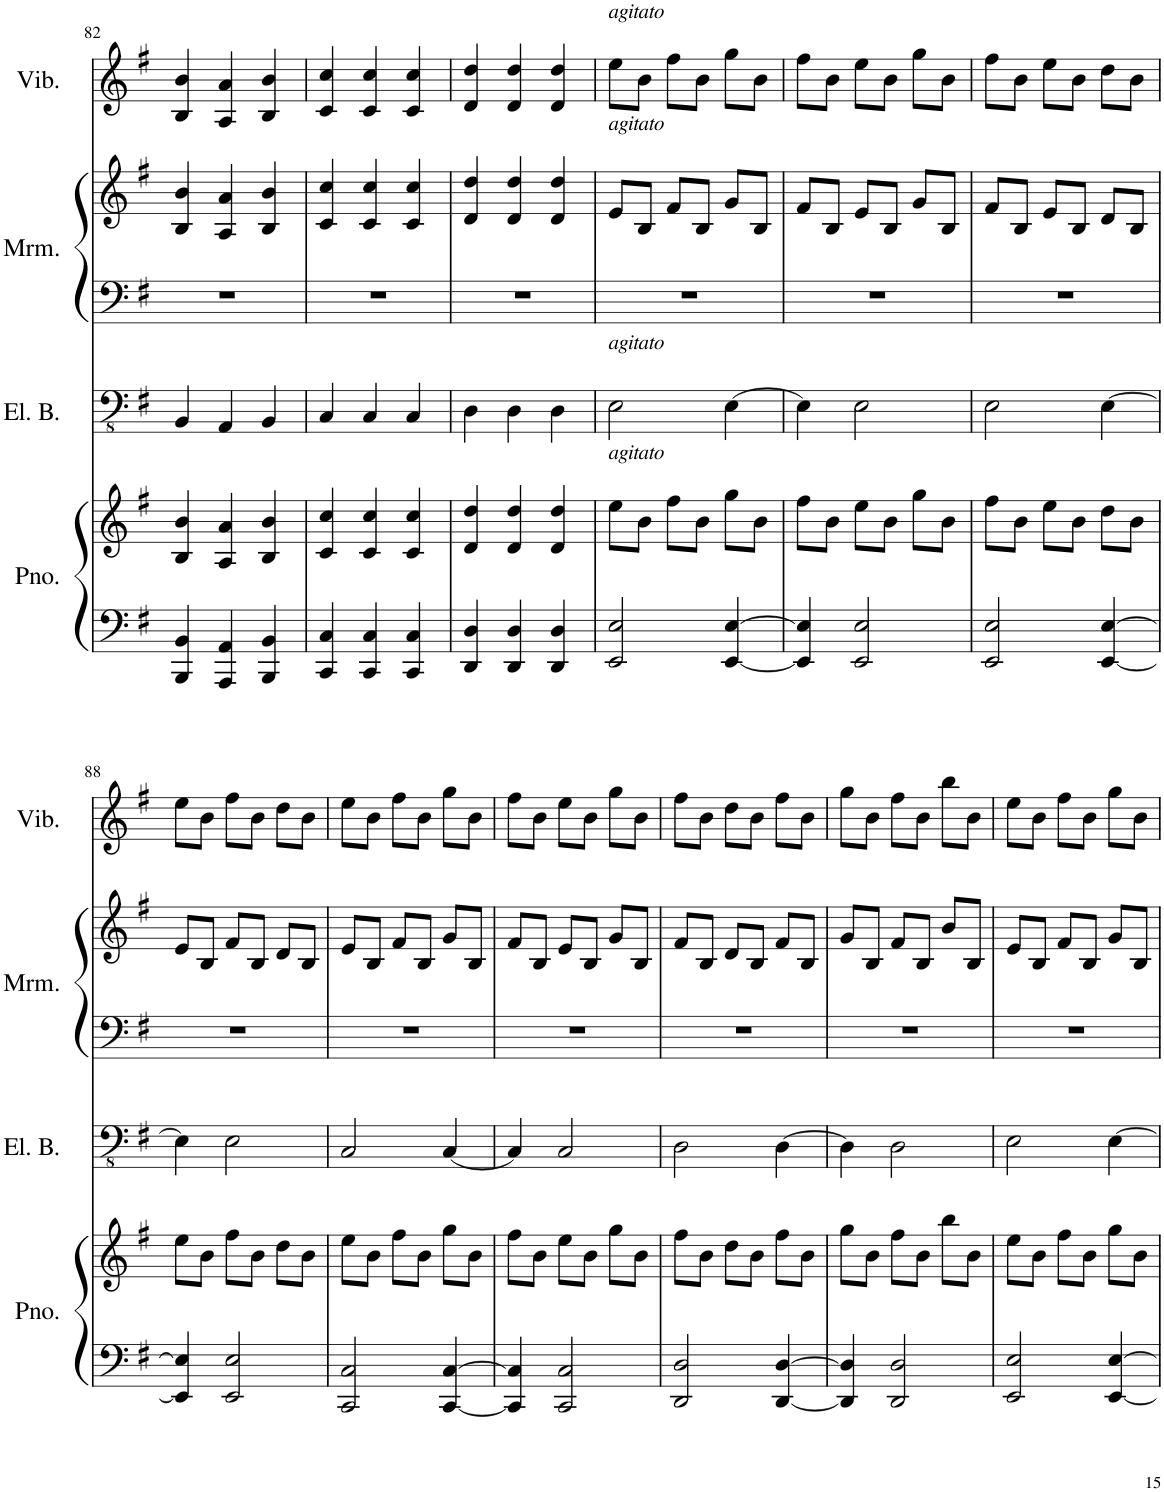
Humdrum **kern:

**kern	**kern	**kern	**kern	**kern
*part4	*part4	*part3	*part2	*part1
*staff5	*staff4	*staff3	*staff2	*staff1
*I"Piano	*	*I"Electric Bass	*I"Marimba	*I"Vibraphone
*I'Pno.	*	*I'El. B.	*I'Mrm.	*I'Vib.
!!LO:PB:g=z
*clefF4	*clefG2	*clefFv4	*clefG2	*clefG2
*k[f#]	*k[f#]	*k[f#]	*k[f#]	*k[f#]
*M3/4	*M3/4	*M3/4	*M3/4	*M3/4
=82	=82	=82	=82	=82
4BBB/ 4BB/	4B/ 4b/	4BBB/	4B/ 4b/	4B/ 4b/
4AAA/ 4AA/	4A/ 4a/	4AAA/	4A/ 4a/	4A/ 4a/
4BBB/ 4BB/	4B/ 4b/	4BBB/	4B/ 4b/	4B/ 4b/
=83	=83	=83	=83	=83
4CC/ 4C/	4c/ 4cc/	4CC/	4c/ 4cc/	4c/ 4cc/
4CC/ 4C/	4c/ 4cc/	4CC/	4c/ 4cc/	4c/ 4cc/
4CC/ 4C/	4c/ 4cc/	4CC/	4c/ 4cc/	4c/ 4cc/
=84	=84	=84	=84	=84
4DD/ 4D/	4d/ 4dd/	4DD\	4d/ 4dd/	4d/ 4dd/
4DD/ 4D/	4d/ 4dd/	4DD\	4d/ 4dd/	4d/ 4dd/
4DD/ 4D/	4d/ 4dd/	4DD\	4d/ 4dd/	4d/ 4dd/
=85	=85	=85	=85	=85
!	!	!	!	!LO:TX:a:i:t=agitato
!	!	!	!LO:TX:a:i:t=agitato	!
!	!	!LO:TX:a:i:t=agitato	!	!
!	!LO:TX:a:i:t=agitato	!	!	!
2EE/ 2E/	8ee\L	2EE\	8e/L	8ee\L
.	8b\J	.	8B/J	8b\J
.	8ff#\L	.	8f#/L	8ff#\L
.	8b\J	.	8B/J	8b\J
[4EE/ [4E/	8gg\L	[4EE\	8g/L	8gg\L
.	8b\J	.	8B/J	8b\J
=86	=86	=86	=86	=86
4EE/] 4E/]	8ff#\L	4EE\]	8f#/L	8ff#\L
.	8b\J	.	8B/J	8b\J
2EE/ 2E/	8ee\L	2EE\	8e/L	8ee\L
.	8b\J	.	8B/J	8b\J
.	8gg\L	.	8g/L	8gg\L
.	8b\J	.	8B/J	8b\J
=87	=87	=87	=87	=87
2EE/ 2E/	8ff#\L	2EE\	8f#/L	8ff#\L
.	8b\J	.	8B/J	8b\J
.	8ee\L	.	8e/L	8ee\L
.	8b\J	.	8B/J	8b\J
[4EE/ [4E/	8dd\L	[4EE\	8d/L	8dd\L
.	8b\J	.	8B/J	8b\J
!!LO:LB:g=z
=88	=88	=88	=88	=88
4EE/] 4E/]	8ee\L	4EE\]	8e/L	8ee\L
.	8b\J	.	8B/J	8b\J
2EE/ 2E/	8ff#\L	2EE\	8f#/L	8ff#\L
.	8b\J	.	8B/J	8b\J
.	8dd\L	.	8d/L	8dd\L
.	8b\J	.	8B/J	8b\J
=89	=89	=89	=89	=89
2CC/ 2C/	8ee\L	2CC/	8e/L	8ee\L
.	8b\J	.	8B/J	8b\J
.	8ff#\L	.	8f#/L	8ff#\L
.	8b\J	.	8B/J	8b\J
[4CC/ [4C/	8gg\L	[4CC/	8g/L	8gg\L
.	8b\J	.	8B/J	8b\J
=90	=90	=90	=90	=90
4CC/] 4C/]	8ff#\L	4CC/]	8f#/L	8ff#\L
.	8b\J	.	8B/J	8b\J
2CC/ 2C/	8ee\L	2CC/	8e/L	8ee\L
.	8b\J	.	8B/J	8b\J
.	8gg\L	.	8g/L	8gg\L
.	8b\J	.	8B/J	8b\J
=91	=91	=91	=91	=91
2DD/ 2D/	8ff#\L	2DD\	8f#/L	8ff#\L
.	8b\J	.	8B/J	8b\J
.	8dd\L	.	8d/L	8dd\L
.	8b\J	.	8B/J	8b\J
[4DD/ [4D/	8ff#\L	[4DD\	8f#/L	8ff#\L
.	8b\J	.	8B/J	8b\J
=92	=92	=92	=92	=92
4DD/] 4D/]	8gg\L	4DD\]	8g/L	8gg\L
.	8b\J	.	8B/J	8b\J
2DD/ 2D/	8ff#\L	2DD\	8f#/L	8ff#\L
.	8b\J	.	8B/J	8b\J
.	8bb\L	.	8b/L	8bb\L
.	8b\J	.	8B/J	8b\J
=93	=93	=93	=93	=93
2EE/ 2E/	8ee\L	2EE\	8e/L	8ee\L
.	8b\J	.	8B/J	8b\J
.	8ff#\L	.	8f#/L	8ff#\L
.	8b\J	.	8B/J	8b\J
[4EE/ [4E/	8gg\L	[4EE\	8g/L	8gg\L
.	8b\J	.	8B/J	8b\J
=	=	=	=	=
*-	*-	*-	*-	*-
